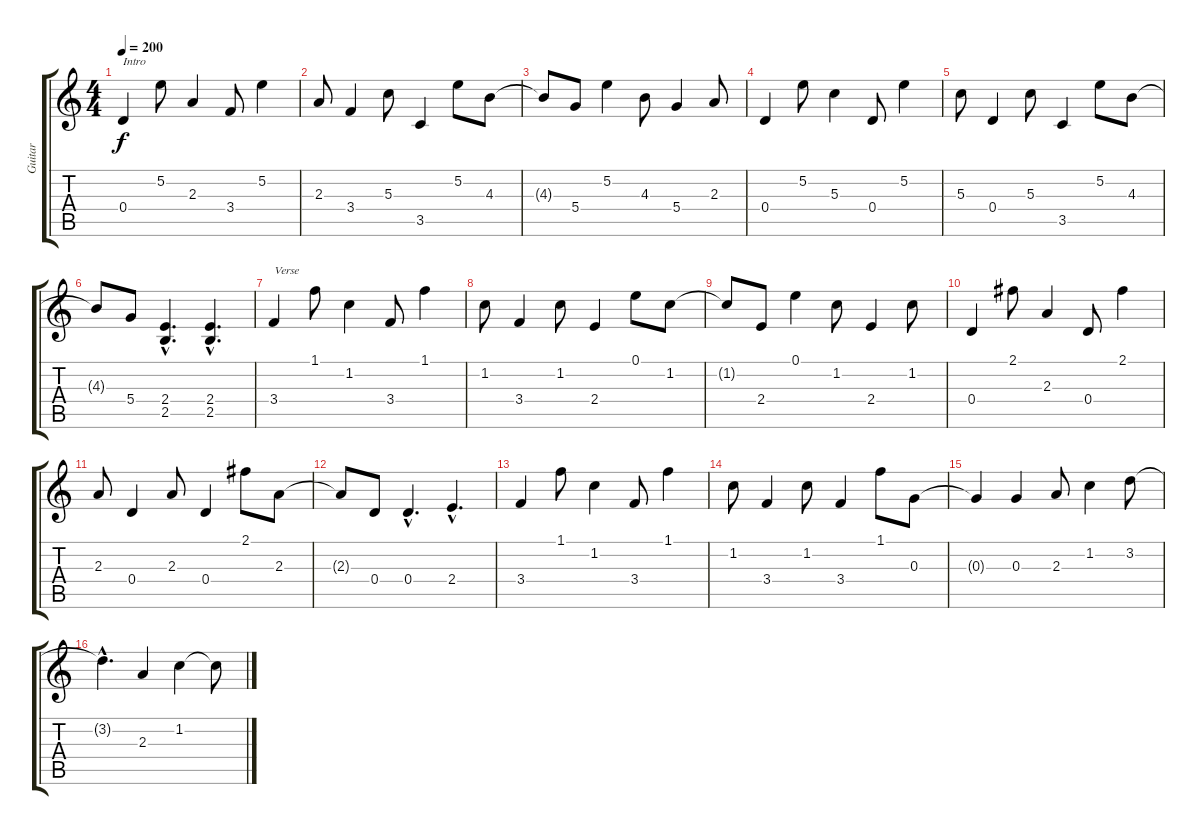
\track ("Guitar" "Guitar") {instrument electricguitarclean}
\staff {score tabs}
\tuning (E4 B3 G3 D3 A2 E2) {hide}
\ts (4 4)
\tempo 200
\clef g2
\ks c
0.4.4{txt "Intro" dy f instrument electricguitarclean} 5.2.8 2.3.4 3.4.8 5.2.4 |
2.3.8 3.4.4 5.3.8 3.5.4 5.2.8 4.3.8 |
4.3{t}.8 5.4.8 5.2.4 4.3.8 5.4.4 2.3.8 |
0.4.4 5.2.8 5.3.4 0.4.8 5.2.4 |
5.3.8 0.4.4 5.3.8 3.5.4 5.2.8 4.3.8 |
4.3{t}.8 5.4.8 (2.4{hac} 2.5{hac}).4{d} (2.4{hac} 2.5{hac}).4{d} |
3.4.4{txt "Verse"} 1.1.8 1.2.4 3.4.8 1.1.4 |
1.2.8 3.4.4 1.2.8 2.4.4 0.1.8 1.2.8 |
1.2{t}.8 2.4.8 0.1.4 1.2.8 2.4.4 1.2.8 |
0.4.4 2.1.8 2.3.4 0.4.8 2.1.4 |
2.3.8 0.4.4 2.3.8 0.4.4 2.1.8 2.3.8 |
2.3{t}.8 0.4.8 0.4{hac}.4{d} 2.4{hac}.4{d} |
3.4.4 1.1.8 1.2.4 3.4.8 1.1.4 |
1.2.8 3.4.4 1.2.8 3.4.4 1.1.8 0.3.8 |
0.3{t}.4 0.3.4 2.3.8 1.2.4 3.2.8 |
3.2{hac t}.4{d} 2.3.4 1.2.4 1.2{t}.8
